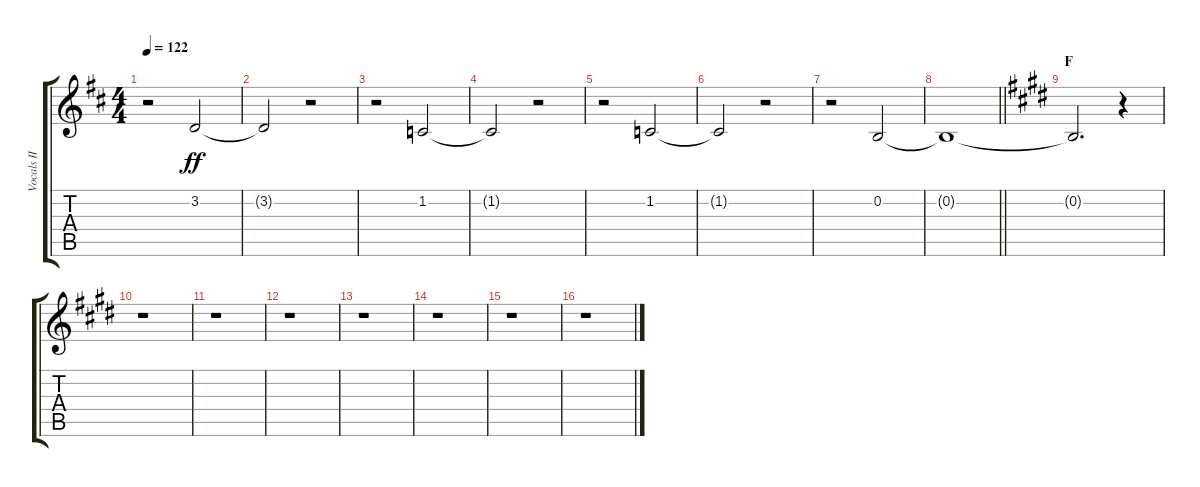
\track ("Vocals II" "Vocals II") {instrument voiceoohs}
\staff {score tabs}
\tuning (E4 B3 G3 D3 A2 E2) {hide}
\ts (4 4)
\tempo 122
\clef g2
\ks d
r.2{dy ff} 3.2.2 |
3.2{t}.2 r.2 |
r.2 1.2.2 |
1.2{t}.2 r.2 |
r.2 1.2.2 |
1.2{t}.2 r.2 |
r.2 0.2.2 |
\barLineRight lightlight
0.2{t}.1 |
\section ("" "F")
\ks e
0.2{t}.2{d} r.4 |
r.1 |
r.1 |
r.1 |
r.1 |
r.1 |
r.1 |
r.1
